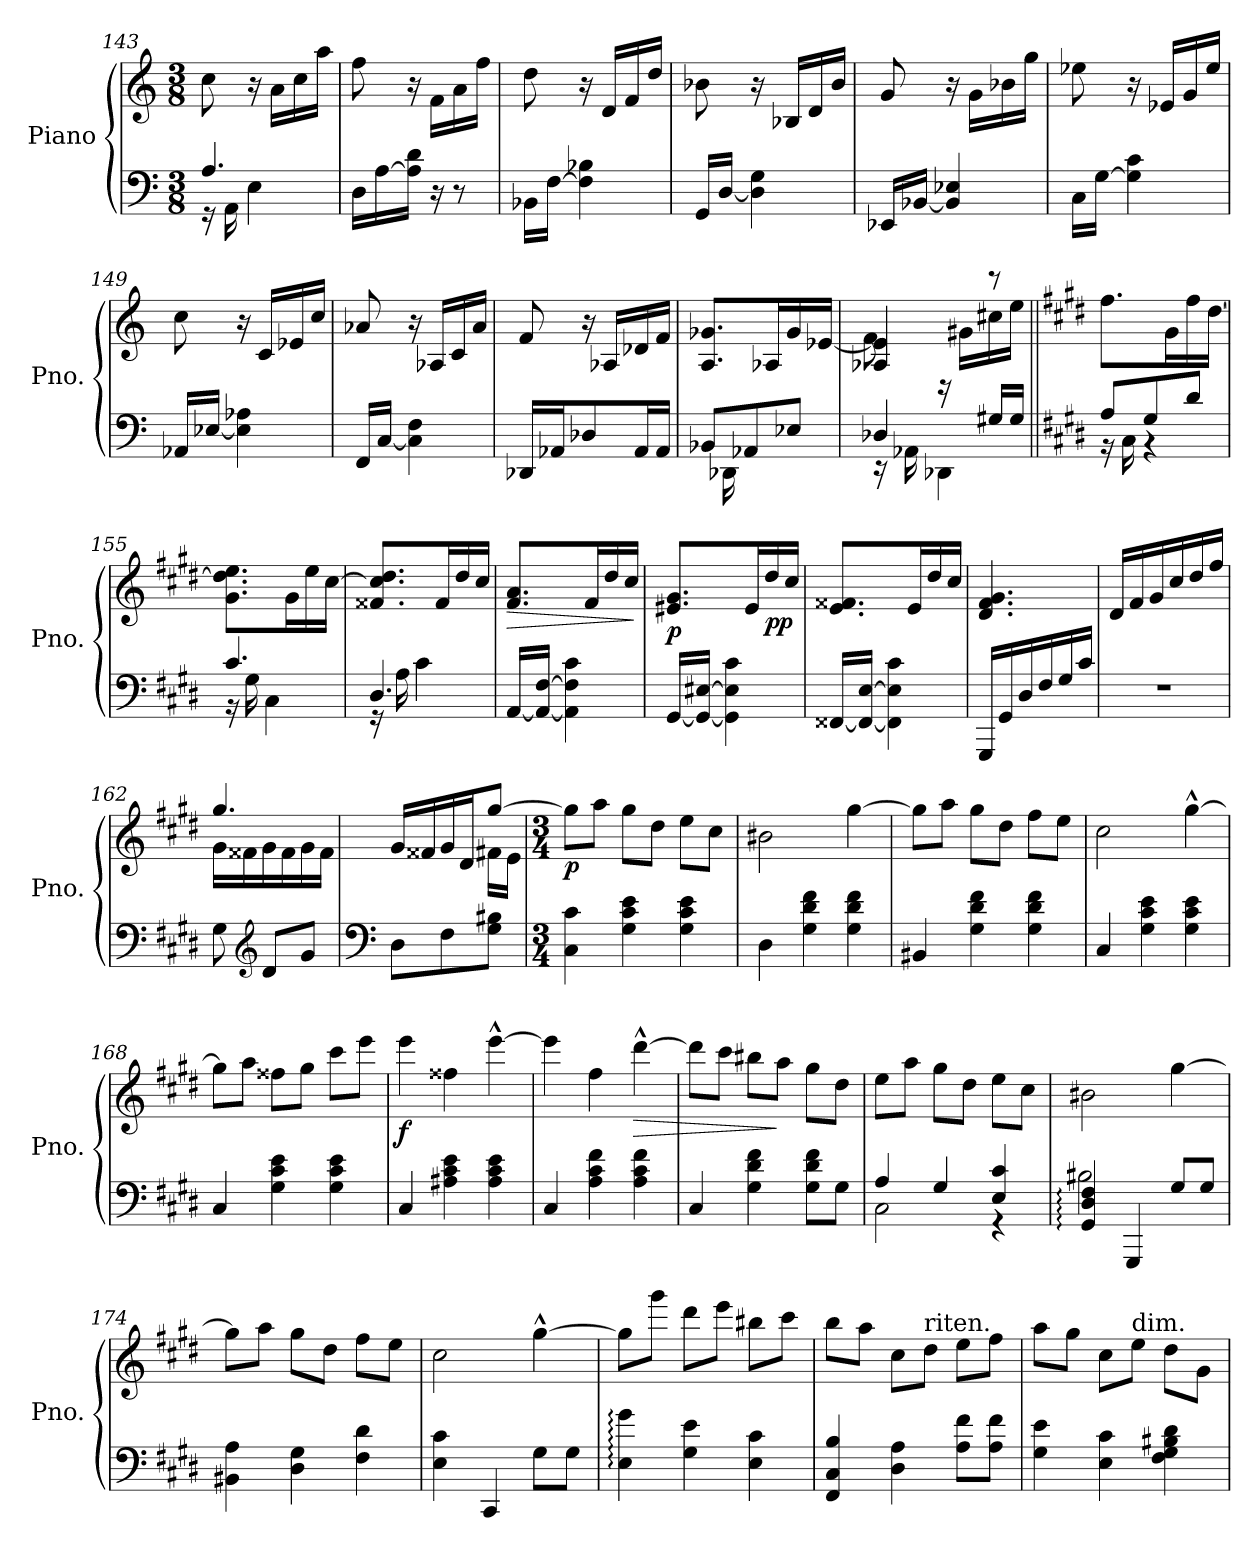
**kern	**kern	**dynam
*part1	*part1	*part1
*staff2	*staff1	*staff1/2
*I"Piano	*	*
*I'Pno.	*	*
*clefF4	*clefG2	*
*k[]	*k[]	*
*M3/8	*M3/8	*
=143	=143	=143
*^	*	*
4.A/	16r	8cc\	.
.	16AA\	.	.
.	4E\	16r	.
.	.	16a\LL	.
.	.	16cc\	.
.	.	16aa\JJ	.
*v	*v	*	*
=144	=144	=144
16D\LL	8ff\	.
[16A\	.	.
16A\] 16d\JJ	16r	.
16r	16f\LL	.
8r	16a\	.
.	16ff\JJ	.
!!LO:LB:g=z
=145	=145	=145
16BB-X\LL	8dd\	.
[16F\JJ	.	.
4F\] 4B-X\	16r	.
.	16d/LL	.
.	16f/	.
.	16dd/JJ	.
=146	=146	=146
16GG/LL	8b-X\	.
[16D/JJ	.	.
4D\] 4G\	16r	.
.	16B-X/LL	.
.	16d/	.
.	16b-/JJ	.
=147	=147	=147
16EE-X/LL	8g/	.
[16BB-X/JJ	.	.
4BB-/] 4E-X/	16r	.
.	16g\LL	.
.	16b-X\	.
.	16gg\JJ	.
=148	=148	=148
16C\LL	8ee-X\	.
[16G\JJ	.	.
4G\] 4c\	16r	.
.	16e-X/LL	.
.	16g/	.
.	16ee-/JJ	.
=149	=149	=149
16AA-X/LL	8cc\	.
[16E-X/JJ	.	.
4E-\] 4A-X\	16r	.
.	16c/LL	.
.	16e-X/	.
.	16cc/JJ	.
!!LO:PB:g=z
=150	=150	=150
16FF/LL	8a-X/	.
[16C/JJ	.	.
4C\] 4F\	16r	.
.	16A-X/LL	.
.	16c/	.
.	16a-/JJ	.
=151	=151	=151
16DD-X/LL	8f/	.
16AA-X/J	.	.
8D-X/	16r	.
.	16A-X/LL	.
16AA-/L	16d-X/	.
16AA-/JJ	16f/JJ	.
=152	=152	=152
*^	*	*
8BB-X/L	16rBByy	8.A/ 8.g-X/L	.
.	16DD-X\	.	.
8AA-X/	4rGGyy	.	.
.	.	16A-X/L	.
8E-X/J	.	16g-/	.
.	.	[16e-X/JJ	.
=153	=153	=153	=153
*	*	*^	*
4D-X/	16r	4A-X/ 4e-/]	8f\	.
.	16AA-X\	.	.	.
.	4DD-X\	.	16r	.
.	.	.	16g#X\LL	.
16G#X/LL	.	8r	16cc#X\	.
16G#/JJ	.	.	16ee\JJ	.
*	*	*v	*v	*
!!LO:LB:g=z
=154||	=154||	=154||	=154||
*k[f#c#g#d#]	*	*k[f#c#g#d#]	*
8A/L	16r	8.ff#\L	.
.	16C#\	.	.
8G#/	4r	.	.
.	.	16g#\L	.
8d#/J	.	16ff#\	.
.	.	[16dd#\JJ	.
=155	=155	=155	=155
4.c#/	16r	8.g#\ 8.dd#\] 8.ee\L	.
.	16G#\	.	.
.	4C#\	.	.
.	.	16g#\L	.
.	.	16ee\	.
.	.	[16cc#\JJ	.
=156	=156	=156	=156
4.D#/	16r	8.f##X/ 8.cc#/] 8.dd#/L	.
.	16A\	.	.
.	4c#\	.	.
.	.	16f##/L	.
.	.	16dd#/	.
.	.	16cc#/JJ	.
*v	*v	*	*
=157	=157	=157
!	!	!LO:HP:b
[16AA/LL	8.f#/ 8.a/L	>
16AA/_ [16F#/JJ	.	.
4AA\] 4F#\] 4c#\	.	.
.	16f#/L	.
.	16dd#/	.
.	16cc#/JJ	.
.	.	]
=158	=158	=158
!	!	!LO:DY:b
[16GG#/LL	8.e#X/ 8.g#/L	p
16GG#/_ [16E#X/JJ	.	.
4GG#\] 4E#\] 4c#\	.	.
.	16e#/L	.
!	!	!LO:DY:b
.	16dd#/	pp
.	16cc#/JJ	.
=159	=159	=159
[16FF##X/LL	8.e/ 8.f##X/L	.
16FF##/_ [16E/JJ	.	.
4FF##\] 4E\] 4c#\	.	.
.	16e/L	.
.	16dd#/	.
.	16cc#/JJ	.
!!LO:LB:g=z
=160	=160	=160
16GGG#/LL	4.d#/ 4.f#/ 4.g#/	.
16GG#/	.	.
16D#/	.	.
16F#/	.	.
16G#/	.	.
16c#/JJ	.	.
=161	=161	=161
4.r	16d#/LL	.
.	16f#/	.
.	16g#/	.
.	16cc#/	.
.	16dd#/	.
.	16ff#/JJ	.
=162	=162	=162
*	*^	*
8G#\	4.gg#/	16g#\LL	.
.	.	16f##X\	.
*clefG2	*	*	*
8d#/L	.	16g#\	.
.	.	16f##\	.
8g#/J	.	16g#\	.
.	.	16f##\JJ	.
=163	=163	=163	=163
*clefF4	*	*	*
8D#\L	16g#/LL	4reyy	.
.	16f##X/	.	.
8F#\	16g#/	.	.
.	16d#/J	.	.
8G#\ 8B#X\J	[8gg#/J	16f#X\LL	.
.	.	16e\JJ	.
*	*v	*v	*
=164	=164	=164
*M3/4	*M3/4	*
*	*MM150	*
*	*^	*
!	!LO:TX:a:B:t=Moderato	!	!
!	!LO:TX:a:t=Var.3 (Best wishes from Chopin)	!	!
!	!	!	!LO:DY:b
*	*v	*v	*
4C#\ 4c#\	8gg#\L]	p
.	8aa\J	.
4G#\ 4c#\ 4e\	8gg#\L	.
.	8dd#\J	.
4G#\ 4c#\ 4e\	8ee\L	.
.	8cc#\J	.
!!LO:LB:g=z
=165	=165	=165
4D#\	2b#X\	.
4G#\ 4d#\ 4f#\	.	.
4G#\ 4d#\ 4f#\	[4gg#\	.
=166	=166	=166
4BB#X/	8gg#\L]	.
.	8aa\J	.
4G#\ 4d#\ 4f#\	8gg#\L	.
.	8dd#\J	.
4G#\ 4d#\ 4f#\	8ff#\L	.
.	8ee\J	.
=167	=167	=167
4C#/	2cc#\	.
4G#\ 4c#\ 4e\	.	.
4G#\ 4c#\ 4e\	[4gg#^^\	.
=168	=168	=168
4C#/	8gg#\L]	.
.	8aa\J	.
4G#\ 4c#\ 4e\	8ff##X\L	.
.	8gg#\J	.
4G#\ 4c#\ 4e\	8ccc#\L	.
.	8eee\J	.
=169	=169	=169
!	!	!LO:DY:b
4C#/	4eee\	f
4A#X\ 4c#\ 4e\	4ff##X\	.
4A#\ 4c#\ 4e\	[4eee^^\	.
=170	=170	=170
4C#/	4eee\]	.
4A\ 4c#\ 4f#\	4ff#\	.
!	!	!LO:HP:b
4A\ 4c#\ 4f#\	[4ddd#^^\	>
!!LO:LB:g=z
=171	=171	=171
4C#/	8ddd#\L]	.
.	8ccc#\J	.
4G#\ 4d#\ 4f#\	8bb#X\L	.
.	8aa\J	]
8G#\ 8d#\ 8f#\L	8gg#\L	.
8G#\J	8dd#\J	.
=172	=172	=172
*^	*	*
4A/	2C#\	8ee\L	.
.	.	8aa\J	.
4G#/	.	8gg#\L	.
.	.	8dd#\J	.
4E/ 4c#/	4r	8ee\L	.
.	.	8cc#\J	.
=173	=173	=173	=173
4GG#/: 4D#/: 4F#/:	2B#X\	2b#X\	.
4GGG#/	.	.	.
8G#/L	4ryy	[4gg#\	.
8G#/J	.	.	.
*v	*v	*	*
=174	=174	=174
4BB#X\ 4A\	8gg#\L]	.
.	8aa\J	.
4D#\ 4G#\	8gg#\L	.
.	8dd#\J	.
4F#\ 4d#\	8ff#\L	.
.	8ee\J	.
=175	=175	=175
4E\ 4c#\	2cc#\	.
4CC#/	.	.
8G#\L	[4gg#^^\	.
8G#\J	.	.
=176	=176	=176
4E\: 4g#\:	8gg#\L]	.
.	8ggg#\J	.
4G#\ 4e\	8ddd#\L	.
.	8eee\J	.
4E\ 4c#\	8bb#X\L	.
.	8ccc#\J	.
!!LO:LB:g=z
=177	=177	=177
4FF#/ 4C#/ 4B/	8bb\L	.
.	8aa\J	.
4D#\ 4A\	8cc#\L	.
!	!LO:TX:a:t=riten.	!
.	8dd#\J	.
8A\ 8f#\L	8ee\L	.
8A\ 8f#\J	8ff#\J	.
=178	=178	=178
4G#\ 4e\	8aa\L	.
.	8gg#\J	.
4E\ 4c#\	8cc#\L	.
!	!LO:TX:a:t=dim.	!
.	8ee\J	.
4F#\ 4G#\ 4B#X\ 4d#\	8dd#\L	.
.	8g#\J	.
=	=	=
*-	*-	*-
